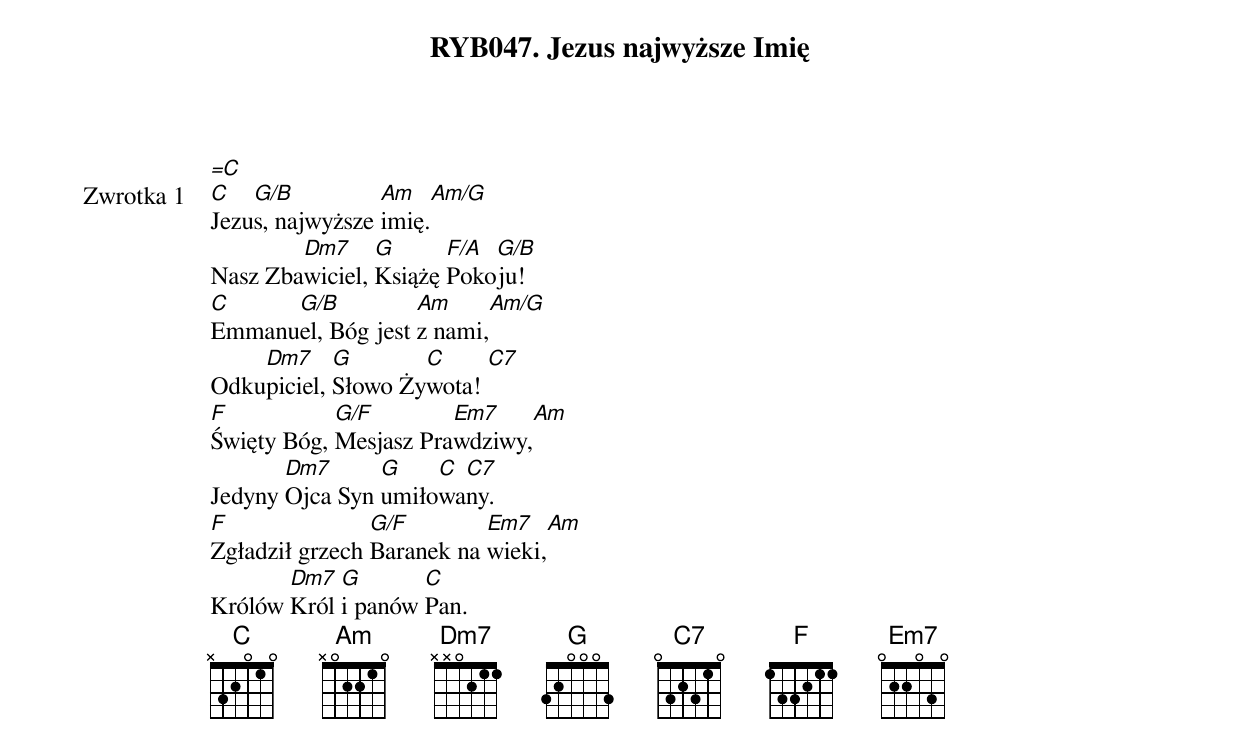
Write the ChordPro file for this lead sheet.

{title: RYB047. Jezus najwyższe Imię}
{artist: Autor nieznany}

{start_of_verse: Zwrotka 1}
[=C]
[C]Jezu[G/B]s, najwyższe [Am]imię.[Am/G]
Nasz Zba[Dm7]wiciel, [G]Książę [F/A]Poko[G/B]ju!
[C]Emmanu[G/B]el, Bóg jest [Am]z nami,[Am/G]
Odku[Dm7]piciel, [G]Słowo Ży[C]wota! [C7]
[F]Święty Bóg, [G/F]Mesjasz Pra[Em7]wdziwy,[Am]
Jedyny [Dm7]Ojca Syn [G]umiło[C]wa[C7]ny.
[F]Zgładził grzech [G/F]Baranek na [Em7]wieki,[Am]
Królów [Dm7]Król [G]i panów [C]Pan.
{end_of_verse: Zwrotka 1}
